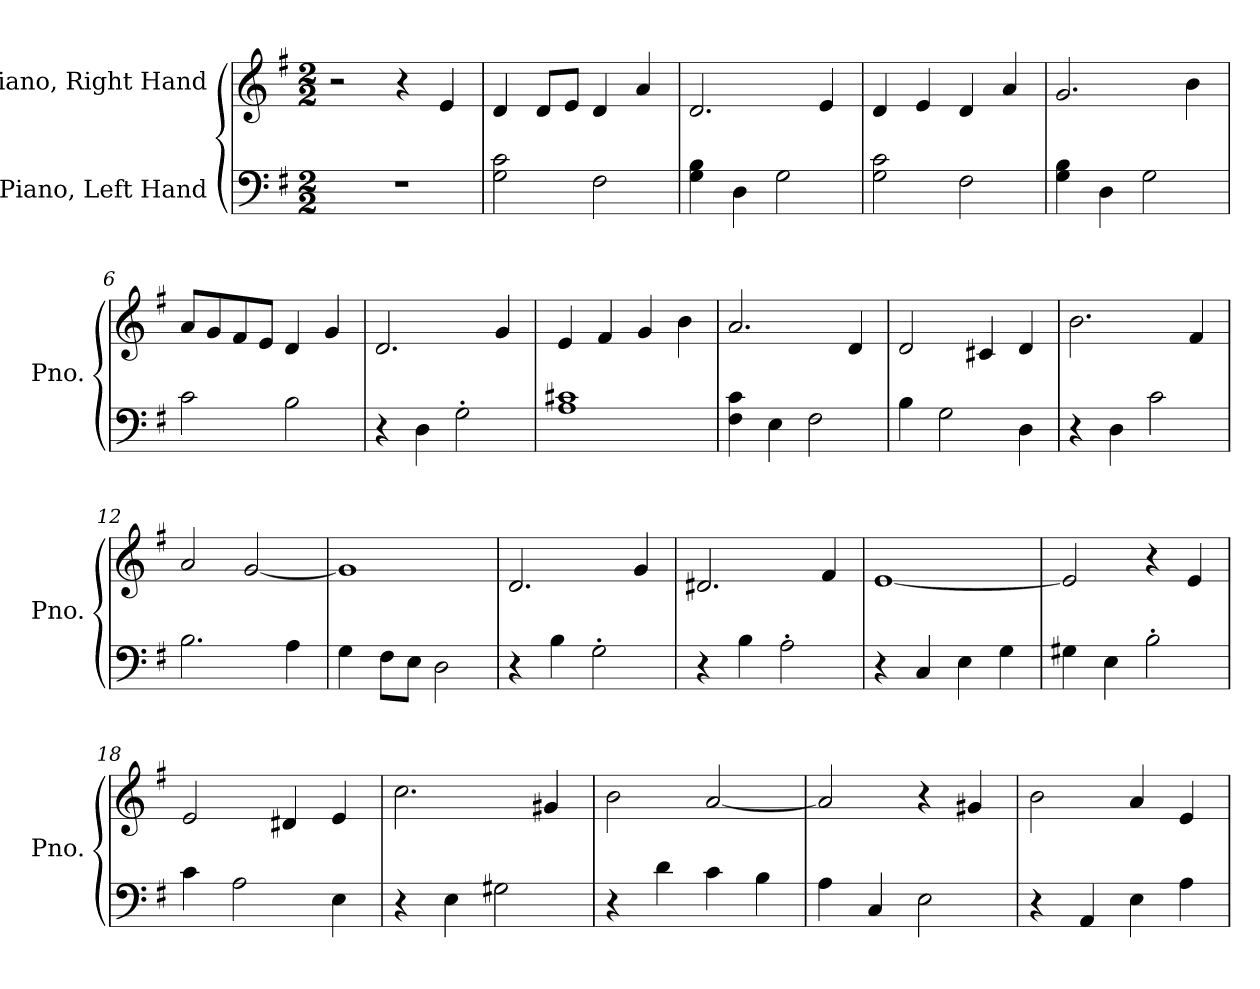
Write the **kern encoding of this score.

**kern	**kern
*part2	*part1
*staff2	*staff1
*I"Piano, Left Hand	*I"Piano, Right Hand
*I'Pno.	*I'Pno.
*clefF4	*clefG2
*k[f#]	*k[f#]
*M2/2	*M2/2
*MM100	*MM100
=1	=1
1r	2r
.	4r
.	4e/
=2	=2
2G\ 2c\	4d/
.	8d/L
.	8e/J
2F#\	4d/
.	4a/
=3	=3
4G\ 4B\	2.d/
4D\	.
2G\	.
.	4e/
=4	=4
2G\ 2c\	4d/
.	4e/
2F#\	4d/
.	4a/
=5	=5
4G\ 4B\	2.g/
4D\	.
2G\	.
.	4b\
=6	=6
2c\	8a/L
.	8g/
.	8f#/
.	8e/J
2B\	4d/
.	4g/
=7	=7
4r	2.d/
4D\	.
2G'\	.
.	4g/
!!LO:LB:g=z
=8	=8
1A 1c#X	4e/
.	4f#/
.	4g/
.	4b\
=9	=9
4F#\ 4c\	2.a/
4E\	.
2F#\	.
.	4d/
=10	=10
4B\	2d/
2G\	.
.	4c#X/
4D\	4d/
=11	=11
4r	2.b\
4D\	.
2c\	.
.	4f#/
=12	=12
2.B\	2a/
.	[2g/
4A\	.
=13	=13
4G\	1g]
8F#\L	.
8E\J	.
2D\	.
=14	=14
4r	2.d/
4B\	.
2G'\	.
.	4g/
=15	=15
4r	2.d#X/
4B\	.
2A'\	.
.	4f#/
=16	=16
4r	[1e
4C/	.
4E\	.
4G\	.
!!LO:LB:g=z
=17	=17
4G#X\	2e/]
4E\	.
2B'\	4r
.	4e/
=18	=18
4c\	2e/
2A\	.
.	4d#X/
4E\	4e/
=19	=19
4r	2.cc\
4E\	.
2G#X\	.
.	4g#X/
=20	=20
4r	2b\
4d\	.
4c\	[2a/
4B\	.
=21	=21
4A\	2a/]
4C/	.
2E\	4r
.	4g#X/
=22	=22
4r	2b\
4AA/	.
4E\	4a/
4A\	4e/
=	=
*-	*-
